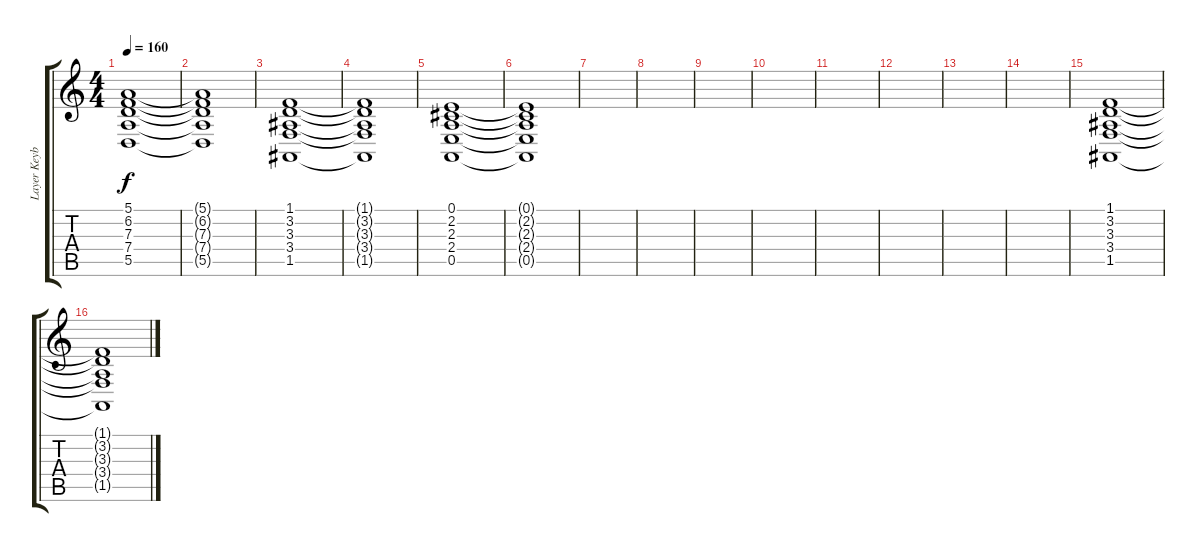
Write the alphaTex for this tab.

\track ("Layer Keyboards" "Layer Keyb") {instrument pad2warm}
\staff {score tabs}
\tuning (E4 B3 G3 D3 A2 E2) {hide}
\ts (4 4)
\tempo 160
\clef g2
\ks c
(5.1{t} 6.2{t} 7.3{t} 7.4{t} 5.5{t}).1{dy f} |
(5.1{t} 6.2{t} 7.3{t} 7.4{t} 5.5{t}).1 |
(1.1 3.2 3.3 3.4 1.5).1 |
(1.1{t} 3.2{t} 3.3{t} 3.4{t} 1.5{t}).1 |
(0.1 2.2 2.3 2.4 0.5).1 |
(0.1{t} 2.2{t} 2.3{t} 2.4{t} 0.5{t}).1 |
|
|
|
|
|
|
|
|
(1.1 3.2 3.3 3.4 1.5).1{instrument pad2warm} |
(1.1{t} 3.2{t} 3.3{t} 3.4{t} 1.5{t}).1
